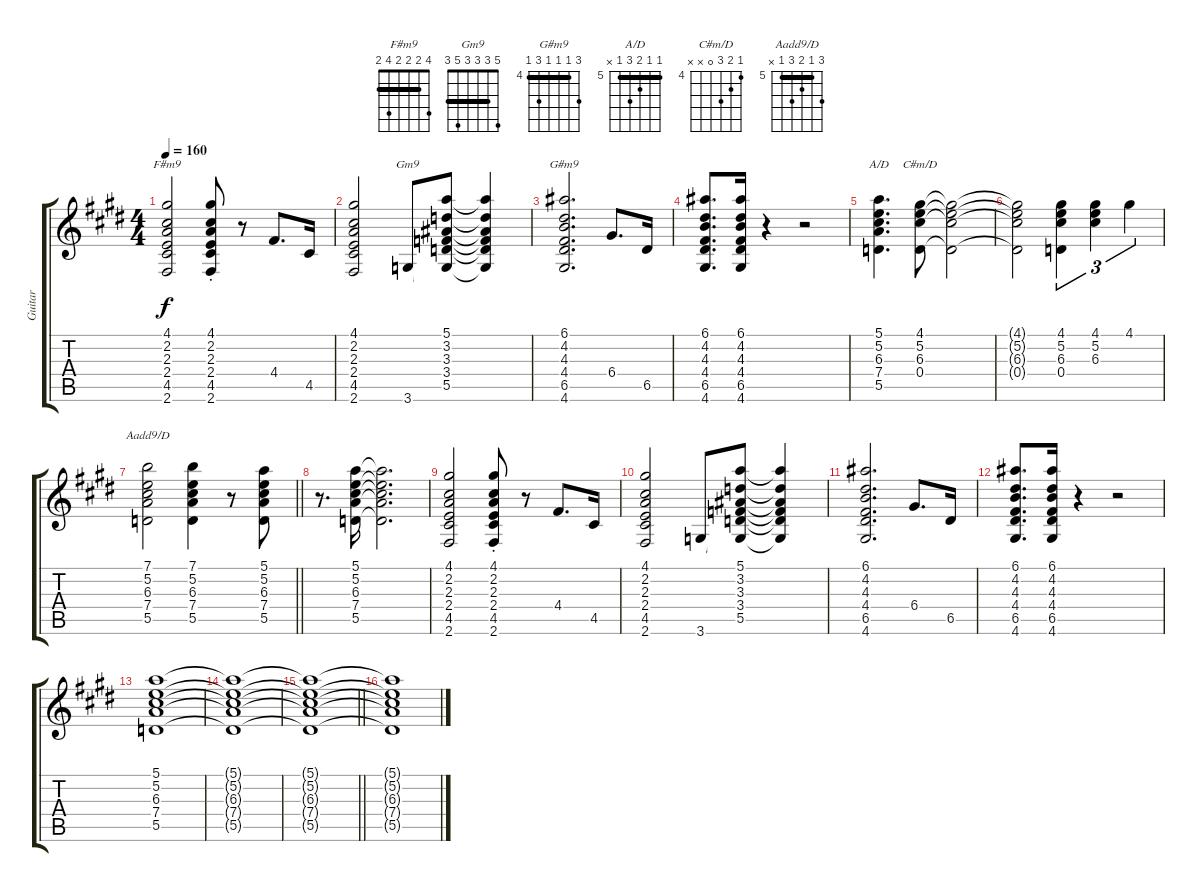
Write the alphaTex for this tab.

\track ("Guitar" "Guitar") {instrument acousticguitarsteel}
\staff {score tabs}
\tuning (E4 B3 G3 D3 A2 E2) {hide}
\chord ("F#m9" 4 2 2 2 4 2) {barre 2}
\chord ("Gm9" 5 3 3 3 5 3) {barre 3}
\chord ("G#m9" 6 4 4 4 6 4) {firstfret 4 barre 4}
\chord ("A/D" 5 5 6 7 5 x) {firstfret 5 barre 5}
\chord ("C#m/D" 4 5 6 0 x x) {firstfret 4}
\chord ("Aadd9/D" 7 5 6 7 5 x) {firstfret 5 barre 5}
\ts (4 4)
\tempo 160
\clef g2
\ks e
(4.1 2.2 2.3 2.4 4.5 2.6).2{ch "F#m9" dy f} (4.1{st} 2.2{st} 2.3{st} 2.4{st} 4.5{st} 2.6{st}).8 r.8 4.4.8{d} 4.5.16 |
(4.1 2.2 2.3 2.4 4.5 2.6).2 3.6.8{ch "Gm9"} (5.1 3.2 3.3 3.4 5.5 3.6{t}).8 (5.1{t} 3.2{t} 3.3{t} 3.4{t} 5.5{t} 3.6{t}).4 |
(6.1 4.2 4.3 4.4 6.5 4.6).2{d ch "G#m9"} 6.4.8{d} 6.5.16 |
(6.1 4.2 4.3 4.4 6.5 4.6).8{d} (6.1 4.2 4.3 4.4 6.5 4.6).16 r.4 r.2 |
(5.1 5.2 6.3 7.4 5.5).4{d ch "A/D"} (4.1 5.2 6.3 0.4).8{ch "C#m/D"} (4.1{t} 5.2{t} 6.3{t} 0.4{t}).2 |
(4.1{t} 5.2{t} 6.3{t} 0.4{t}).2 (4.1 5.2 6.3 0.4).4{tu (3 2)} (4.1 5.2 6.3).4{tu (3 2)} 4.1.4{tu (3 2)} |
\barLineRight lightlight
(7.1 5.2 6.3 7.4 5.5).2{ch "Aadd9/D"} (7.1 5.2 6.3 7.4 5.5).4 r.8 (5.1 5.2 6.3 7.4 5.5).8 |
r.8{d} (5.1 5.2 6.3 7.4 5.5).16 (5.1{t} 5.2{t} 6.3{t} 7.4{t} 5.5{t}).2{d} |
(4.1 2.2 2.3 2.4 4.5 2.6).2 (4.1{st} 2.2{st} 2.3{st} 2.4{st} 4.5{st} 2.6{st}).8 r.8 4.4.8{d} 4.5.16 |
(4.1 2.2 2.3 2.4 4.5 2.6).2 3.6.8 (5.1 3.2 3.3 3.4 5.5 3.6{t}).8 (5.1{t} 3.2{t} 3.3{t} 3.4{t} 5.5{t} 3.6{t}).4 |
(6.1 4.2 4.3 4.4 6.5 4.6).2{d} 6.4.8{d} 6.5.16 |
(6.1 4.2 4.3 4.4 6.5 4.6).8{d} (6.1 4.2 4.3 4.4 6.5 4.6).16 r.4 r.2 |
(5.1 5.2 6.3 7.4 5.5).1 |
(5.1{t} 5.2{t} 6.3{t} 7.4{t} 5.5{t}).1 |
\barLineRight lightlight
(5.1{t} 5.2{t} 6.3{t} 7.4{t} 5.5{t}).1 |
(5.1{t} 5.2{t} 6.3{t} 7.4{t} 5.5{t}).1
